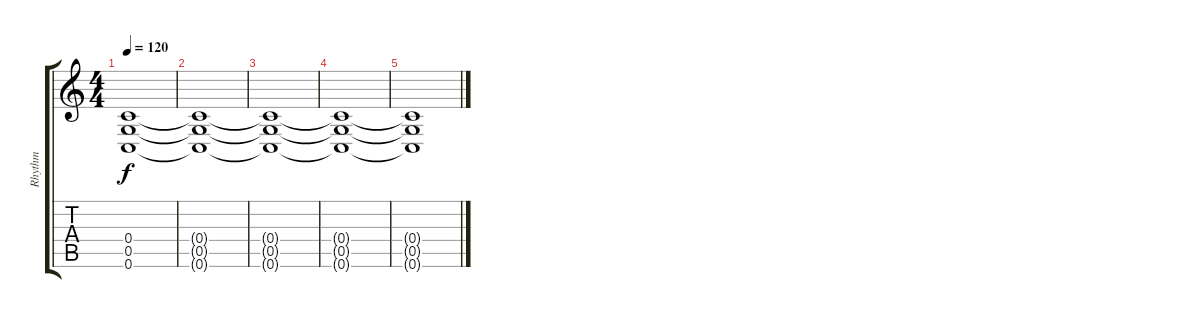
\track ("Rhythm" "Rhythm") {instrument distortionguitar}
\staff {score tabs}
\tuning (D4 A3 F3 C3 G2 C2) {hide}
\ts (4 4)
\tempo 120
\clef g2
\ks c
(0.4{t} 0.5{t} 0.6{t}).1{dy f} |
(0.4{t} 0.5{t} 0.6{t}).1 |
(0.4{t} 0.5{t} 0.6{t}).1 |
(0.4{t} 0.5{t} 0.6{t}).1 |
(0.4{t} 0.5{t} 0.6{t}).1
